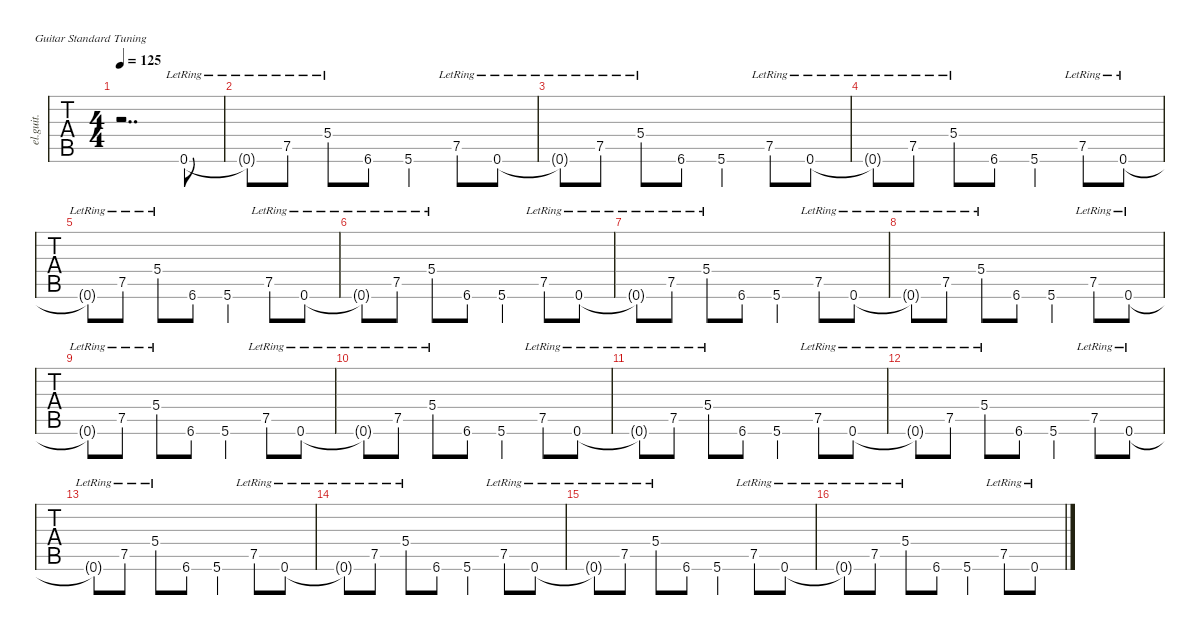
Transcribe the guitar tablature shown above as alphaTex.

\defaultSystemsLayout 4
\hideDynamics
\bracketExtendMode nobrackets
\track ("Clean Guitar 1" "el.guit.") {defaultSystemsLayout 4 multiBarRest instrument electricguitarclean}
\staff {tabs}
\tuning (E4 B3 G3 D3 A2 E2)
\ts (4 4)
\tempo 125
\clef g2
\ks c
r.2{dd dy mf} 0.6{lr}.8 |
0.6{lr t}.8 7.5{lr}.8 5.4{lr}.8 6.6{acc #}.8 5.6.4 7.5{lr}.8 0.6{lr}.8 |
0.6{lr t}.8 7.5{lr}.8 5.4{lr}.8 6.6{acc #}.8 5.6.4 7.5{lr}.8 0.6{lr}.8 |
0.6{lr t}.8 7.5{lr}.8 5.4{lr}.8 6.6{acc #}.8 5.6.4 7.5{lr}.8 0.6{lr}.8 |
0.6{lr t}.8 7.5{lr}.8 5.4{lr}.8 6.6{acc #}.8 5.6.4 7.5{lr}.8 0.6{lr}.8 |
0.6{lr t}.8 7.5{lr}.8 5.4{lr}.8 6.6{acc #}.8 5.6.4 7.5{lr}.8 0.6{lr}.8 |
0.6{lr t}.8 7.5{lr}.8 5.4{lr}.8 6.6{acc #}.8 5.6.4 7.5{lr}.8 0.6{lr}.8 |
0.6{lr t}.8 7.5{lr}.8 5.4{lr}.8 6.6{acc #}.8 5.6.4 7.5{lr}.8 0.6{lr}.8 |
0.6{lr t}.8 7.5{lr}.8 5.4{lr}.8 6.6{acc #}.8 5.6.4 7.5{lr}.8 0.6{lr}.8 |
0.6{lr t}.8 7.5{lr}.8 5.4{lr}.8 6.6{acc #}.8 5.6.4 7.5{lr}.8 0.6{lr}.8 |
0.6{lr t}.8 7.5{lr}.8 5.4{lr}.8 6.6{acc #}.8 5.6.4 7.5{lr}.8 0.6{lr}.8 |
0.6{lr t}.8 7.5{lr}.8 5.4{lr}.8 6.6{acc #}.8 5.6.4 7.5{lr}.8 0.6{lr}.8 |
0.6{lr t}.8 7.5{lr}.8 5.4{lr}.8 6.6{acc #}.8 5.6.4 7.5{lr}.8 0.6{lr}.8 |
0.6{lr t}.8 7.5{lr}.8 5.4{lr}.8 6.6{acc #}.8 5.6.4 7.5{lr}.8 0.6{lr}.8 |
0.6{lr t}.8 7.5{lr}.8 5.4{lr}.8 6.6{acc #}.8 5.6.4 7.5{lr}.8 0.6{lr}.8 |
0.6{lr t}.8 7.5{lr}.8 5.4{lr}.8 6.6{acc #}.8 5.6.4 7.5{lr}.8 0.6{lr}.8
